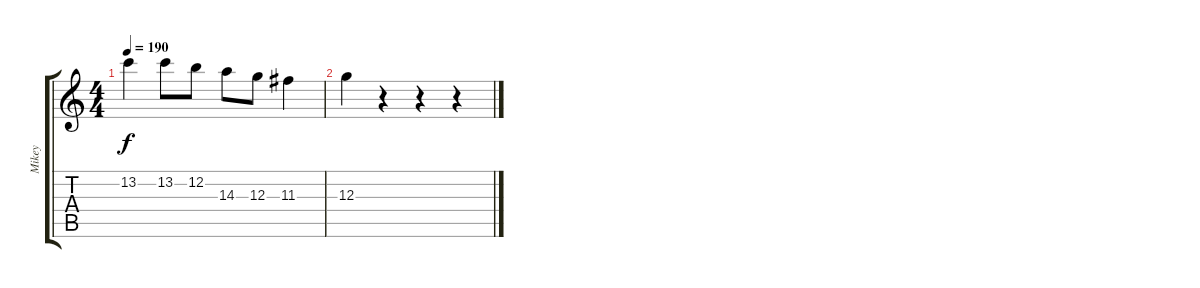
\track ("Mikey" "Mikey") {instrument overdrivenguitar}
\staff {score tabs}
\tuning (E4 B3 G3 D3 A2 E2) {hide}
\ts (4 4)
\tempo 190
\clef g2
\ks c
13.2{t}.4{dy f} 13.2.8 12.2.8 14.3.8 12.3.8 11.3.4 |
12.3.4 r.4 r.4 r.4
